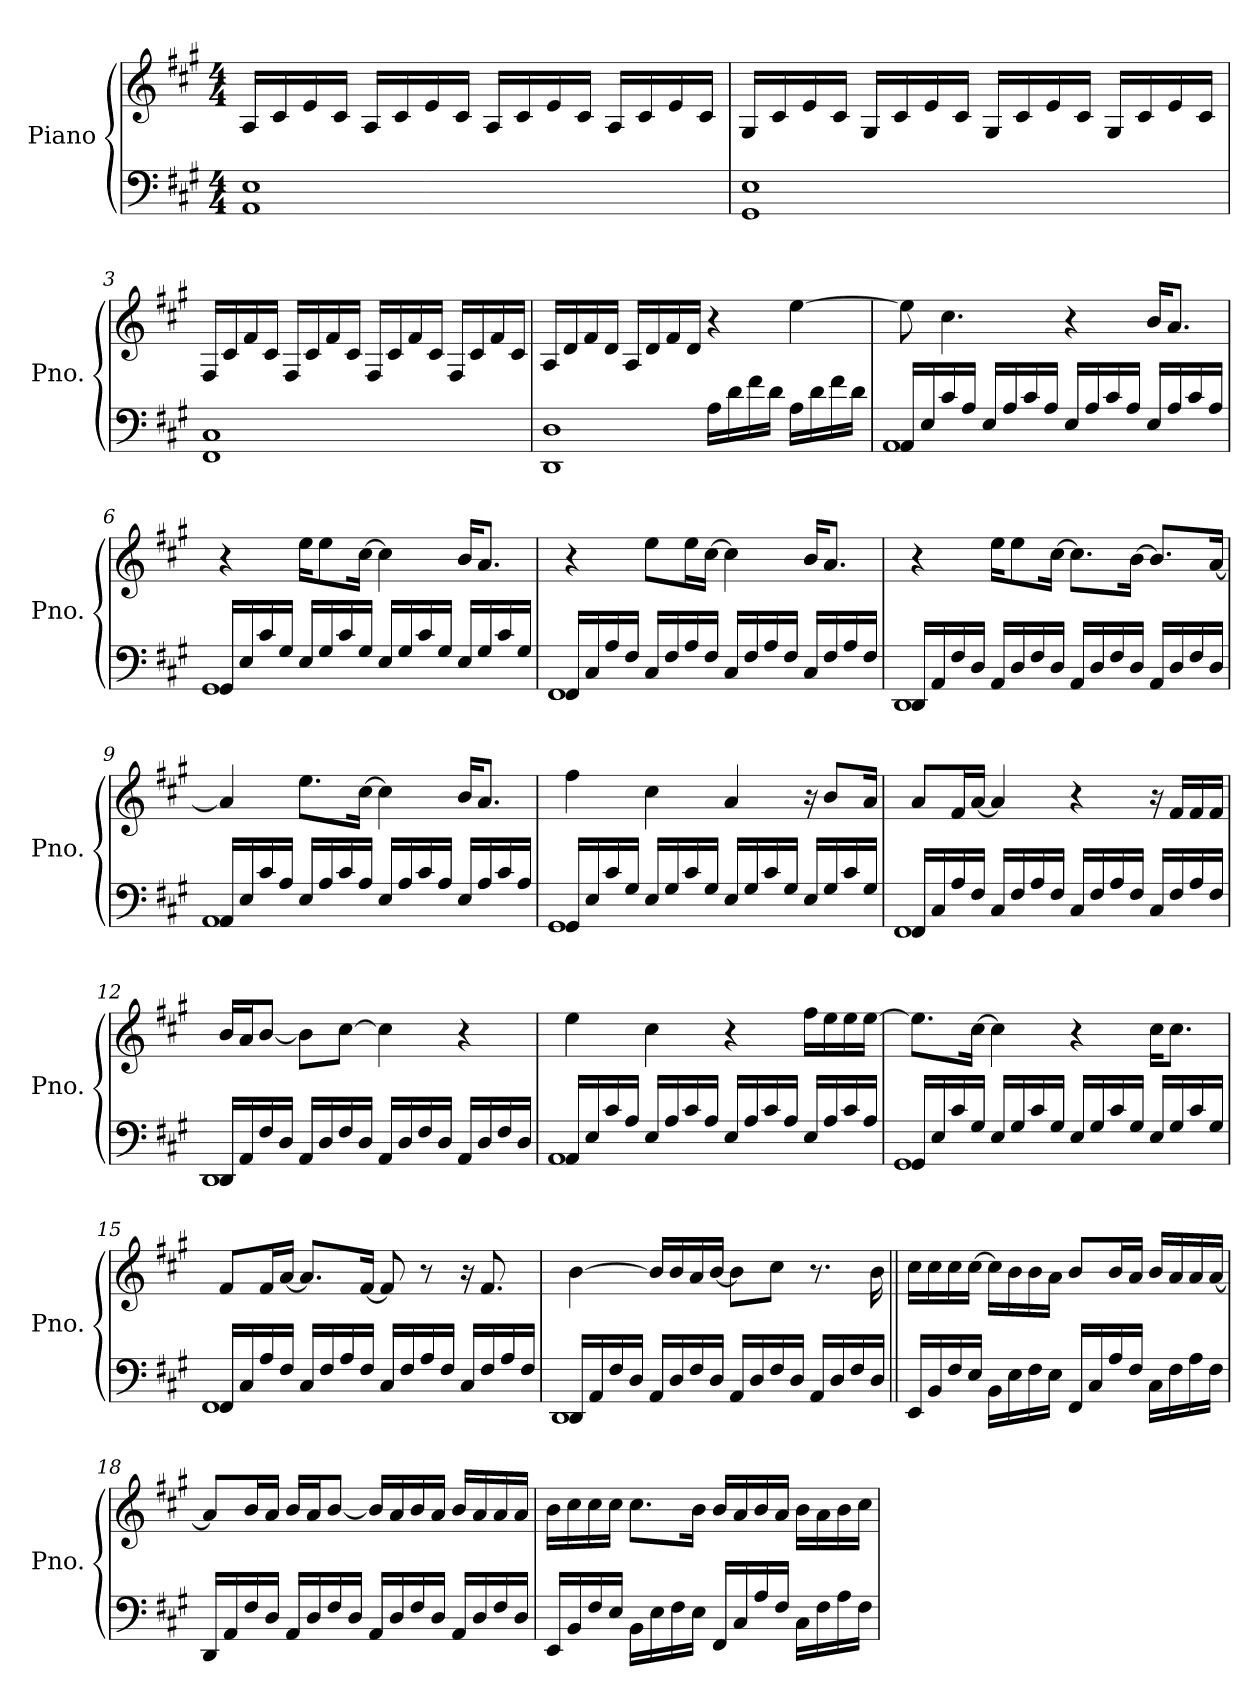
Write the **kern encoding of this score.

**kern	**kern
*part1	*part1
*staff2	*staff1
*I"Piano	*
*I'Pno.	*
*clefF4	*clefG2
*k[f#c#g#]	*k[f#c#g#]
*M4/4	*M4/4
*MM80	*MM80
=1	=1
1AA 1E	16A/LL
.	16c#/
.	16e/
.	16c#/JJ
.	16A/LL
.	16c#/
.	16e/
.	16c#/JJ
.	16A/LL
.	16c#/
.	16e/
.	16c#/JJ
.	16A/LL
.	16c#/
.	16e/
.	16c#/JJ
=2	=2
1GG# 1E	16G#/LL
.	16c#/
.	16e/
.	16c#/JJ
.	16G#/LL
.	16c#/
.	16e/
.	16c#/JJ
.	16G#/LL
.	16c#/
.	16e/
.	16c#/JJ
.	16G#/LL
.	16c#/
.	16e/
.	16c#/JJ
!!LO:LB:g=z
=3	=3
1FF# 1C#	16F#/LL
.	16c#/
.	16f#/
.	16c#/JJ
.	16F#/LL
.	16c#/
.	16f#/
.	16c#/JJ
.	16F#/LL
.	16c#/
.	16f#/
.	16c#/JJ
.	16F#/LL
.	16c#/
.	16f#/
.	16c#/JJ
=4	=4
*^	*
1DD 1D	2ryy	16A/LL
.	.	16d/
.	.	16f#/
.	.	16d/JJ
.	.	16A/LL
.	.	16d/
.	.	16f#/
.	.	16d/JJ
.	16A\LL	4r
.	16d\	.
.	16f#\	.
.	16d\JJ	.
.	16A\LL	[4ee\
.	16d\	.
.	16f#\	.
.	16d\JJ	.
!!LO:LB:g=z
=5	=5	=5
16AA/LL	1AA	8ee\]
16E/	.	.
16c#/	.	4.cc#\
16A/JJ	.	.
16E/LL	.	.
16A/	.	.
16c#/	.	.
16A/JJ	.	.
16E/LL	.	4r
16A/	.	.
16c#/	.	.
16A/JJ	.	.
16E/LL	.	16b/KL
16A/	.	8.a/J
16c#/	.	.
16A/JJ	.	.
=6	=6	=6
16GG#/LL	1GG#	4r
16E/	.	.
16c#/	.	.
16G#/JJ	.	.
16E/LL	.	16ee\KL
16G#/	.	8ee\
16c#/	.	.
16G#/JJ	.	[16cc#\Jk
16E/LL	.	4cc#\]
16G#/	.	.
16c#/	.	.
16G#/JJ	.	.
16E/LL	.	16b/KL
16G#/	.	8.a/J
16c#/	.	.
16G#/JJ	.	.
!!LO:LB:g=z
=7	=7	=7
16FF#/LL	1FF#	4r
16C#/	.	.
16A/	.	.
16F#/JJ	.	.
16C#/LL	.	8ee\L
16F#/	.	.
16A/	.	16ee\L
16F#/JJ	.	[16cc#\JJ
16C#/LL	.	4cc#\]
16F#/	.	.
16A/	.	.
16F#/JJ	.	.
16C#/LL	.	16b/KL
16F#/	.	8.a/J
16A/	.	.
16F#/JJ	.	.
=8	=8	=8
16DD/LL	1DD	4r
16AA/	.	.
16F#/	.	.
16D/JJ	.	.
16AA/LL	.	16ee\KL
16D/	.	8ee\
16F#/	.	.
16D/JJ	.	[16cc#\Jk
16AA/LL	.	8.cc#\L]
16D/	.	.
16F#/	.	.
16D/JJ	.	[16b\Jk
16AA/LL	.	8.b/L]
16D/	.	.
16F#/	.	.
16D/JJ	.	[16a/Jk
!!LO:LB:g=z
=9	=9	=9
16AA/LL	1AA	4a/]
16E/	.	.
16c#/	.	.
16A/JJ	.	.
16E/LL	.	8.ee\L
16A/	.	.
16c#/	.	.
16A/JJ	.	[16cc#\Jk
16E/LL	.	4cc#\]
16A/	.	.
16c#/	.	.
16A/JJ	.	.
16E/LL	.	16b/KL
16A/	.	8.a/J
16c#/	.	.
16A/JJ	.	.
=10	=10	=10
16GG#/LL	1GG#	4ff#\
16E/	.	.
16c#/	.	.
16G#/JJ	.	.
16E/LL	.	4cc#\
16G#/	.	.
16c#/	.	.
16G#/JJ	.	.
16E/LL	.	4a/
16G#/	.	.
16c#/	.	.
16G#/JJ	.	.
16E/LL	.	16r
16G#/	.	8b/L
16c#/	.	.
16G#/JJ	.	16a/Jk
!!LO:PB:g=z
=11	=11	=11
16FF#/LL	1FF#	8a/L
16C#/	.	.
16A/	.	16f#/L
16F#/JJ	.	[16a/JJ
16C#/LL	.	4a/]
16F#/	.	.
16A/	.	.
16F#/JJ	.	.
16C#/LL	.	4r
16F#/	.	.
16A/	.	.
16F#/JJ	.	.
16C#/LL	.	16r
16F#/	.	16f#/LL
16A/	.	16f#/
16F#/JJ	.	16f#/JJ
=12	=12	=12
16DD/LL	1DD	16b/LL
16AA/	.	16a/J
16F#/	.	[8b/J
16D/JJ	.	.
16AA/LL	.	8b\L]
16D/	.	.
16F#/	.	[8cc#\J
16D/JJ	.	.
16AA/LL	.	4cc#\]
16D/	.	.
16F#/	.	.
16D/JJ	.	.
16AA/LL	.	4r
16D/	.	.
16F#/	.	.
16D/JJ	.	.
!!LO:LB:g=z
=13	=13	=13
16AA/LL	1AA	4ee\
16E/	.	.
16c#/	.	.
16A/JJ	.	.
16E/LL	.	4cc#\
16A/	.	.
16c#/	.	.
16A/JJ	.	.
16E/LL	.	4r
16A/	.	.
16c#/	.	.
16A/JJ	.	.
16E/LL	.	16ff#\LL
16A/	.	16ee\
16c#/	.	16ee\
16A/JJ	.	[16ee\JJ
=14	=14	=14
16GG#/LL	1GG#	8.ee\L]
16E/	.	.
16c#/	.	.
16G#/JJ	.	[16cc#\Jk
16E/LL	.	4cc#\]
16G#/	.	.
16c#/	.	.
16G#/JJ	.	.
16E/LL	.	4r
16G#/	.	.
16c#/	.	.
16G#/JJ	.	.
16E/LL	.	16cc#\KL
16G#/	.	8.cc#\J
16c#/	.	.
16G#/JJ	.	.
!!LO:LB:g=z
=15	=15	=15
16FF#/LL	1FF#	8f#/L
16C#/	.	.
16A/	.	16f#/L
16F#/JJ	.	[16a/JJ
16C#/LL	.	8.a/L]
16F#/	.	.
16A/	.	.
16F#/JJ	.	[16f#/Jk
16C#/LL	.	8f#/]
16F#/	.	.
16A/	.	8r
16F#/JJ	.	.
16C#/LL	.	16r
16F#/	.	8.f#/
16A/	.	.
16F#/JJ	.	.
=16	=16	=16
16DD/LL	1DD	[4b\
16AA/	.	.
16F#/	.	.
16D/JJ	.	.
16AA/LL	.	16b/LL]
16D/	.	16b/
16F#/	.	16a/
16D/JJ	.	[16b/JJ
16AA/LL	.	8b\L]
16D/	.	.
16F#/	.	8cc#\J
16D/JJ	.	.
16AA/LL	.	8.r
16D/	.	.
16F#/	.	.
16D/JJ	.	16b\
*v	*v	*
!!LO:LB:g=z
=17||	=17||
16EE/LL	16cc#\LL
16BB/	16cc#\
16F#/	16cc#\
16E/JJ	[16cc#\JJ
16BB\LL	16cc#\LL]
16E\	16b\
16F#\	16b\
16E\JJ	16a\JJ
16FF#/LL	8b/L
16C#/	.
16A/	16b/L
16F#/JJ	16a/JJ
16C#\LL	16b/LL
16F#\	16a/
16A\	16a/
16F#\JJ	[16a/JJ
=18	=18
16DD/LL	8a/L]
16AA/	.
16F#/	16b/L
16D/JJ	16a/JJ
16AA/LL	16b/LL
16D/	16a/J
16F#/	[8b/J
16D/JJ	.
16AA/LL	16b/LL]
16D/	16a/
16F#/	16b/
16D/JJ	16a/JJ
16AA/LL	16b/LL
16D/	16a/
16F#/	16a/
16D/JJ	16a/JJ
!!LO:LB:g=z
=19	=19
16EE/LL	16b\LL
16BB/	16cc#\
16F#/	16cc#\
16E/JJ	16cc#\JJ
16BB\LL	8.cc#\L
16E\	.
16F#\	.
16E\JJ	16b\Jk
16FF#/LL	16b/LL
16C#/	16a/
16A/	16b/
16F#/JJ	16a/JJ
16C#\LL	16b\LL
16F#\	16a\
16A\	16b\
16F#\JJ	16cc#\JJ
=	=
*-	*-
